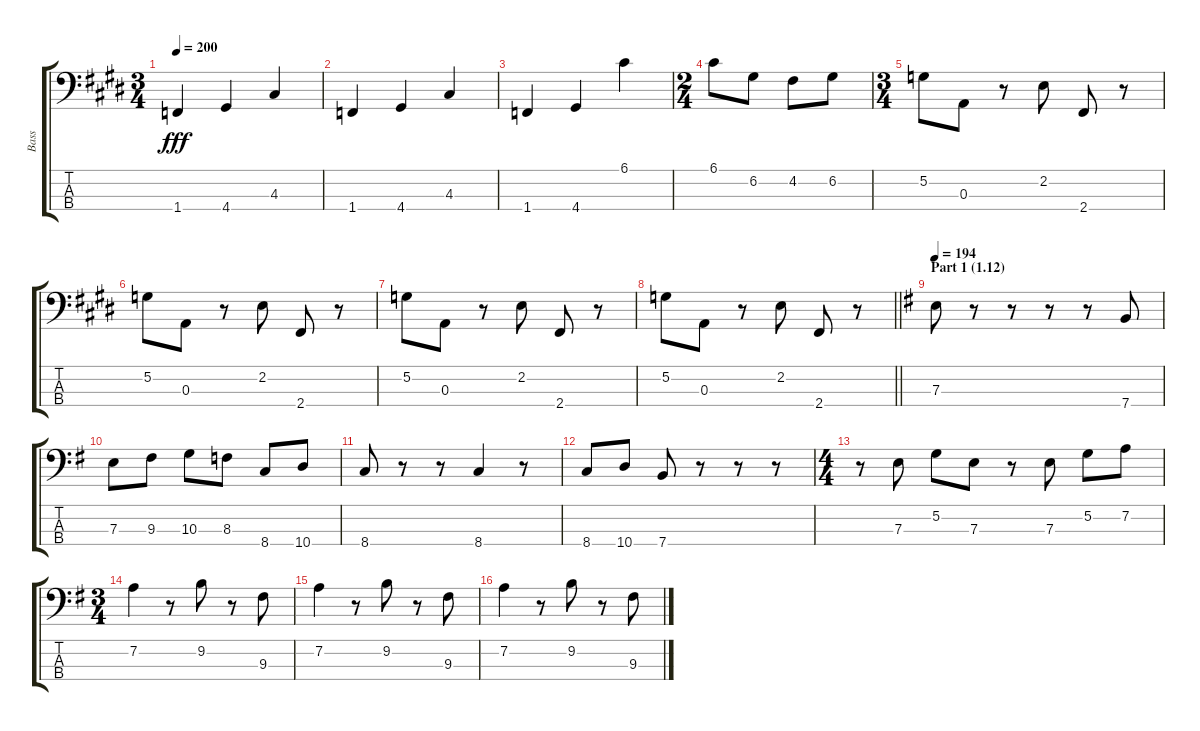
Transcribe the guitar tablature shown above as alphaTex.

\track ("Bass" "Bass") {instrument electricbasspick}
\staff {score tabs}
\tuning (G2 D2 A1 E1) {hide}
\ts (3 4)
\tempo 200
\clef f4
\ks e
1.4.4{dy fff} 4.4.4 4.3.4 |
1.4.4 4.4.4 4.3.4 |
1.4.4 4.4.4 6.1.4 |
\ts (2 4)
6.1.8 6.2.8 4.2.8 6.2.8 |
\ts (3 4)
5.2.8 0.3.8 r.8 2.2.8 2.4.8 r.8 |
5.2.8 0.3.8 r.8 2.2.8 2.4.8 r.8 |
5.2.8 0.3.8 r.8 2.2.8 2.4.8 r.8 |
\barLineRight lightlight
5.2.8 0.3.8 r.8 2.2.8 2.4.8 r.8 |
\section ("" "Part 1 (1.12)")
\tempo 194
\ks g
7.3.8 r.8 r.8 r.8 r.8 7.4.8 |
7.3.8 9.3.8 10.3.8 8.3.8 8.4.8 10.4.8 |
8.4.8 r.8 r.8 8.4.4 r.8 |
8.4.8 10.4.8 7.4.8 r.8 r.8 r.8 |
\ts (4 4)
r.8 7.3.8 5.2.8 7.3.8 r.8 7.3.8 5.2.8 7.2.8 |
\ts (3 4)
7.2.4 r.8 9.2.8 r.8 9.3.8 |
7.2.4 r.8 9.2.8 r.8 9.3.8 |
7.2.4 r.8 9.2.8 r.8 9.3.8
